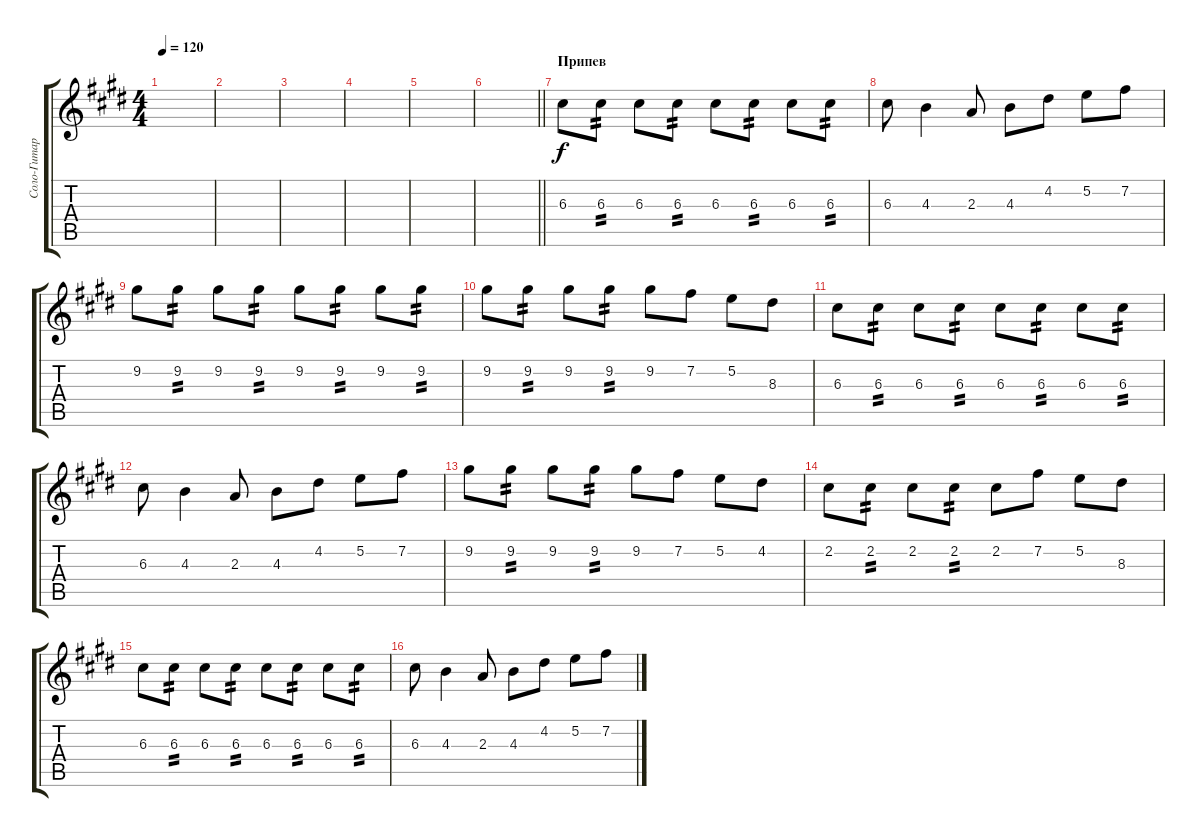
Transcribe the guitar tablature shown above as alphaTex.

\track ("Соло-Гитара 2" "Соло-Гитар") {instrument electricguitarjazz}
\staff {score tabs}
\tuning (E4 B3 G3 D3 A2 E2) {hide}
\ts (4 4)
\tempo 120
\clef g2
\ks e
|
|
|
|
|
\barLineRight lightlight
|
\section ("" "Припев")
6.3.8 6.3.8{tp 2} 6.3.8 6.3.8{tp 2} 6.3.8 6.3.8{tp 2} 6.3.8 6.3.8{tp 2} |
6.3.8 4.3.4 2.3.8 4.3.8 4.2.8 5.2.8 7.2.8 |
9.2.8 9.2.8{tp 2} 9.2.8 9.2.8{tp 2} 9.2.8 9.2.8{tp 2} 9.2.8 9.2.8{tp 2} |
9.2.8 9.2.8{tp 2} 9.2.8 9.2.8{tp 2} 9.2.8 7.2.8 5.2.8 8.3.8 |
6.3.8 6.3.8{tp 2} 6.3.8 6.3.8{tp 2} 6.3.8 6.3.8{tp 2} 6.3.8 6.3.8{tp 2} |
6.3.8 4.3.4 2.3.8 4.3.8 4.2.8 5.2.8 7.2.8 |
9.2.8 9.2.8{tp 2} 9.2.8 9.2.8{tp 2} 9.2.8 7.2.8 5.2.8 4.2.8 |
2.2.8 2.2.8{tp 2} 2.2.8 2.2.8{tp 2} 2.2.8 7.2.8 5.2.8 8.3.8 |
6.3.8 6.3.8{tp 2} 6.3.8 6.3.8{tp 2} 6.3.8 6.3.8{tp 2} 6.3.8 6.3.8{tp 2} |
6.3.8 4.3.4 2.3.8 4.3.8 4.2.8 5.2.8 7.2.8
